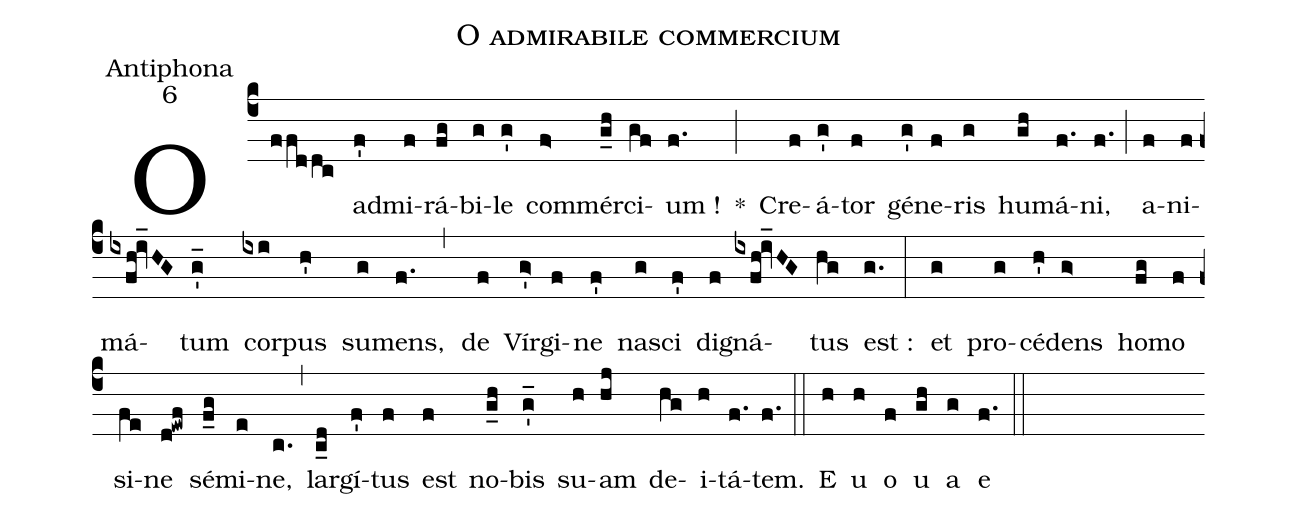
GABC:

name:O admirabile commercium;
office-part:Antiphona;
mode:6;
%%
(c4) O(ffddc) ad(f')mi(f)rá(fg)bi(g)le(g') com(f>)mér(g_h)ci(gf)um !(f.) *(;) Cre(f)á(g')tor(f) gé(g')ne(f)ris(g) hu(gh)má(f.)ni,(f.) (;) a(f)ni(f)má(ixfh!iv_HG)tum(g_') cor(ixi)pus(h') su(g)mens,(f.) (,) de(f) Vír(g>')gi(f)ne(f') na(g)sci(f') di(f)gná(ixfh!iv_HG)tus(hg) est :(g.) (:) et(g) pro(g)cé(h')dens(g>) ho(fg)mo(f) si(fe)ne(d!ewf) sé(f_g)mi(e)ne,(c.) (,) lar(c_d)gí(f')tus(f) est(f) no(g_h)bis(g_') su(h)am(hj) de(hg)i(h)tá(f.)tem.(f.) (::) E(h) u(h) o(f) u(gh) a(g) e(f.) (::)
